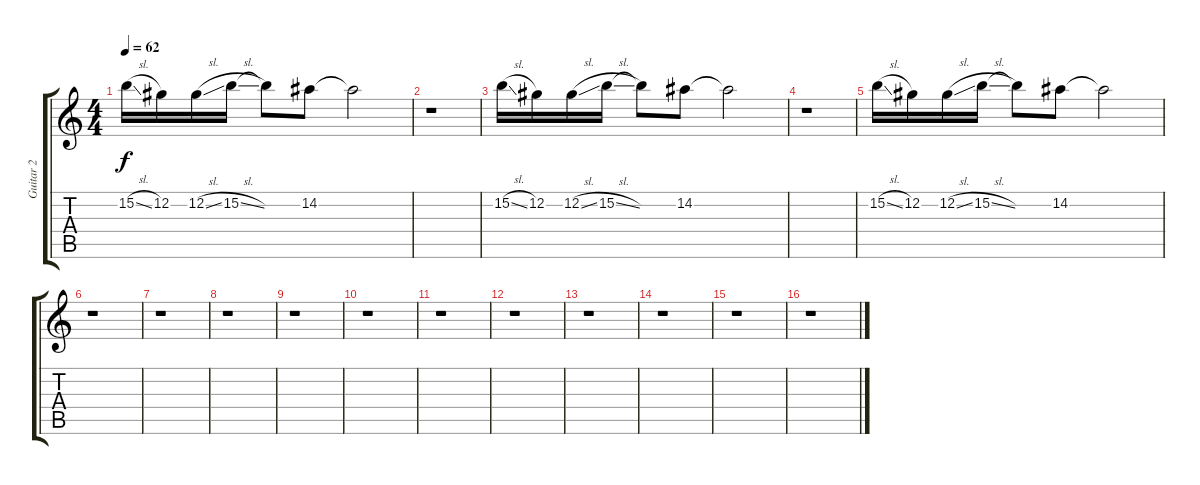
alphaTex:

\track ("Guitar 2" "Guitar 2") {instrument electricguitarjazz}
\staff {score tabs}
\tuning (Db4 Ab3 E3 B2 Gb2 Db2) {hide}
\ts (4 4)
\tempo 62
\clef g2
\ks c
15.2{sl}.16{dy f} 12.2.16 12.2{sl}.16 15.2{sl}.16 15.2{t}.8 14.2.8 14.2{t}.2 |
r.1 |
15.2{sl}.16 12.2.16 12.2{sl}.16 15.2{sl}.16 15.2{t}.8 14.2.8 14.2{t}.2 |
r.1 |
15.2{sl}.16 12.2.16 12.2{sl}.16 15.2{sl}.16 15.2{t}.8 14.2.8 14.2{t}.2 |
r.1 |
r.1 |
r.1 |
r.1 |
r.1 |
r.1 |
r.1 |
r.1 |
r.1 |
r.1 |
r.1
